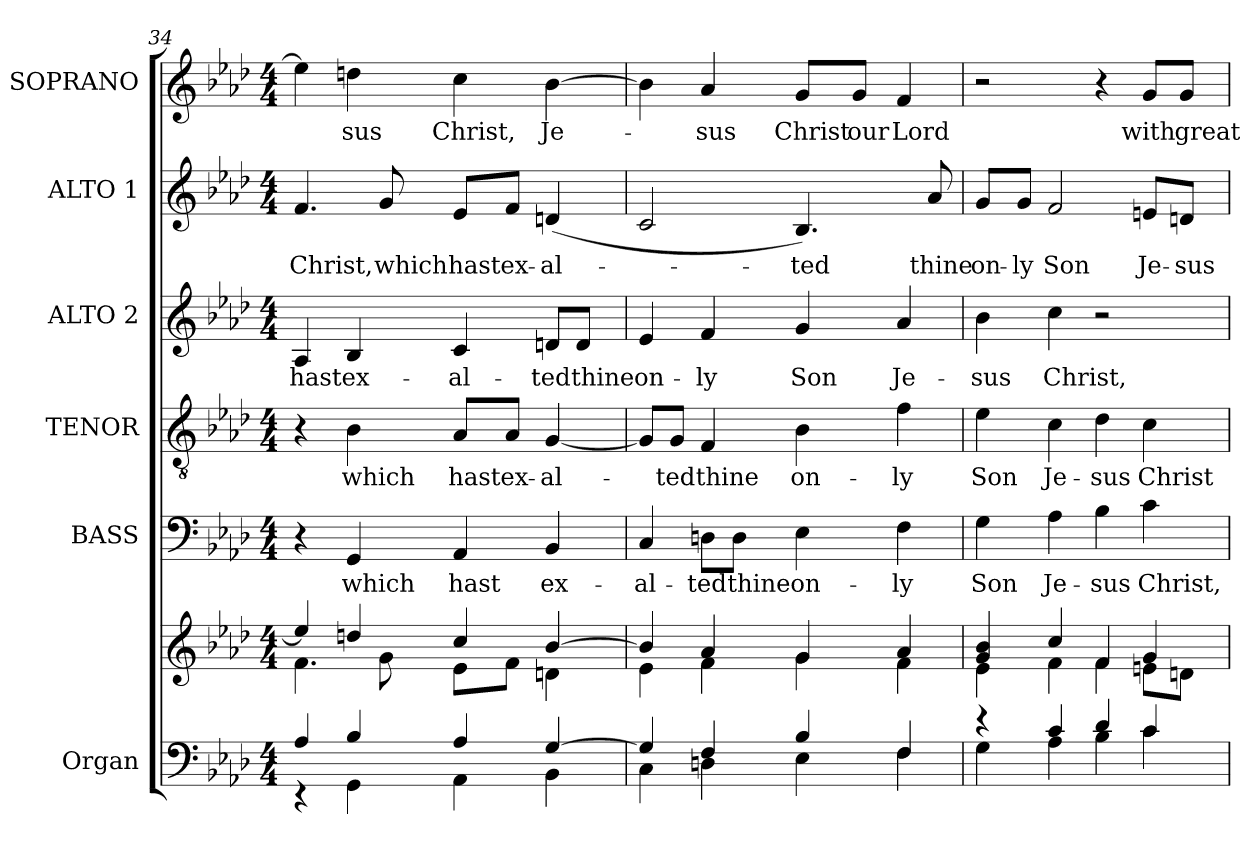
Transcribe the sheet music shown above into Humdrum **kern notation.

**kern	**kern	**kern	**text	**kern	**text	**kern	**text	**kern	**text	**kern	**text
*part6	*part6	*part5	*part5	*part4	*part4	*part3	*part3	*part2	*part2	*part1	*part1
*staff7	*staff6	*staff5	*staff5	*staff4	*staff4	*staff3	*staff3	*staff2	*staff2	*staff1	*staff1
*I"Organ	*	*I"BASS	*	*I"TENOR	*	*I"ALTO 2	*	*I"ALTO 1	*	*I"SOPRANO	*
*I'Org.	*	*I'B.	*	*I'T.	*	*I'A2.	*	*I'A1.	*	*I'S.	*
*clefF4	*clefG2	*clefF4	*	*clefGv2	*	*clefG2	*	*clefG2	*	*clefG2	*
*	*	*	*	*ITrd7c12	*	*	*	*	*	*	*
*k[b-e-a-d-]	*k[b-e-a-d-]	*k[b-e-a-d-]	*	*k[b-e-a-d-]	*	*k[b-e-a-d-]	*	*k[b-e-a-d-]	*	*k[b-e-a-d-]	*
*f:	*f:	*f:	*	*f:	*	*f:	*	*f:	*	*f:	*
*M4/4	*M4/4	*M4/4	*	*M4/4	*	*M4/4	*	*M4/4	*	*M4/4	*
=34	=34	=34	=34	=34	=34	=34	=34	=34	=34	=34	=34
*^	*^	*	*	*	*	*	*	*	*	*	*
!	!	!	!	!	!	!	!	!	!LO:LY:b:color=#000000	!	!	!	!
!	!	!	!	!	!	!	!	!	!	!	!LO:LY:b:color=#000000	!	!
4A-i/	4r	4ee-i/]	4.fi\	4r	.	4r	.	4A-i/	hast	4.fi/	Christ,	4ee-i\]	.
!	!	!	!	!	!LO:LY:b:color=#000000	!	!	!	!	!	!	!	!
!	!	!	!	!	!	!	!LO:LY:b:color=#000000	!	!	!	!	!	!
!	!	!	!	!	!	!	!	!	!LO:LY:b:color=#000000	!	!	!	!
!	!	!	!	!	!	!	!	!	!	!	!	!	!LO:LY:b:color=#000000
4B-i/	4GGi\	4ddni/	.	4GGi/	which	4BB-i\	which	4B-i/	ex-	.	.	4ddni\	-sus
!	!	!	!	!	!	!	!	!	!	!	!LO:LY:b:color=#000000	!	!
.	.	.	8gi\	.	.	.	.	.	.	8gi/	which	.	.
!	!	!	!	!	!LO:LY:b:color=#000000	!	!	!	!	!	!	!	!
!	!	!	!	!	!	!	!LO:LY:b:color=#000000	!	!	!	!	!	!
!	!	!	!	!	!	!	!	!	!LO:LY:b:color=#000000	!	!	!	!
!	!	!	!	!	!	!	!	!	!	!	!LO:LY:b:color=#000000	!	!
!	!	!	!	!	!	!	!	!	!	!	!	!	!LO:LY:b:color=#000000
4A-i/	4AA-i\	4cci/	8e-i\L	4AA-i/	hast	8AA-i/L	hast	4ci/	-al-	8e-i/L	hast	4cci\	Christ,
!	!	!	!	!	!	!	!LO:LY:b:color=#000000	!	!	!	!	!	!
!	!	!	!	!	!	!	!	!	!	!	!LO:LY:b:color=#000000	!	!
.	.	.	8fi\J	.	.	8AA-i/J	ex-	.	.	8fi/J	ex-	.	.
!	!	!	!	!	!LO:LY:b:color=#000000	!	!	!	!	!	!	!	!
!	!	!	!	!	!	!	!LO:LY:b:color=#000000	!	!	!	!	!	!
!	!	!	!	!	!	!	!	!	!LO:LY:b:color=#000000	!	!	!	!
!	!	!	!	!	!	!	!	!	!	!	!LO:LY:b:color=#000000	!	!
!	!	!	!	!	!	!	!	!	!	!	!	!	!LO:LY:b:color=#000000
[4Gi/	4BB-i\	[4b-i/	4dni\	4BB-i/	ex-	[4GGi/	-al-	8dni/L	-ted	(4dni/	-al-	[4b-i\	Je-
!	!	!	!	!	!	!	!	!	!LO:LY:b:color=#000000	!	!	!	!
.	.	.	.	.	.	.	.	8di/J	thine	.	.	.	.
=35	=35	=35	=35	=35	=35	=35	=35	=35	=35	=35	=35	=35	=35
!	!	!	!	!	!LO:LY:b:color=#000000	!	!	!	!	!	!	!	!
!	!	!	!	!	!	!	!	!	!LO:LY:b:color=#000000	!	!	!	!
4Gi/]	4Ci\	4b-i/]	4e-i\	4Ci/	-al-	8GGi/L]	.	4e-i/	on-	2ci/	.	4b-i\]	.
!	!	!	!	!	!	!	!LO:LY:b:color=#000000	!	!	!	!	!	!
.	.	.	.	.	.	8GGi/J	-ted	.	.	.	.	.	.
!	!	!	!	!	!LO:LY:b:color=#000000	!	!	!	!	!	!	!	!
!	!	!	!	!	!	!	!LO:LY:b:color=#000000	!	!	!	!	!	!
!	!	!	!	!	!	!	!	!	!LO:LY:b:color=#000000	!	!	!	!
!	!	!	!	!	!	!	!	!	!	!	!	!	!LO:LY:b:color=#000000
4Fi/	4Dni\	4a-i/	4fi\	8Dni\L	-ted	4FFi/	thine	4fi/	-ly	.	.	4a-i/	-sus
!	!	!	!	!	!LO:LY:b:color=#000000	!	!	!	!	!	!	!	!
.	.	.	.	8Di\J	thine	.	.	.	.	.	.	.	.
!	!	!	!	!	!LO:LY:b:color=#000000	!	!	!	!	!	!	!	!
!	!	!	!	!	!	!	!LO:LY:b:color=#000000	!	!	!	!	!	!
!	!	!	!	!	!	!	!	!	!LO:LY:b:color=#000000	!	!	!	!
!	!	!	!	!	!	!	!	!	!	!	!LO:LY:b:color=#000000	!	!
!	!	!	!	!	!	!	!	!	!	!	!	!	!LO:LY:b:color=#000000
4B-i/	4E-i\	4gi/	4gi\	4E-i\	on-	4BB-i\	on-	4gi/	Son	4.B-i/)	-ted	8gi/L	Christ
!	!	!	!	!	!	!	!	!	!	!	!	!	!LO:LY:b:color=#000000
.	.	.	.	.	.	.	.	.	.	.	.	8gi/J	our
!	!	!	!	!	!LO:LY:b:color=#000000	!	!	!	!	!	!	!	!
!	!	!	!	!	!	!	!LO:LY:b:color=#000000	!	!	!	!	!	!
!	!	!	!	!	!	!	!	!	!LO:LY:b:color=#000000	!	!	!	!
!	!	!	!	!	!	!	!	!	!	!	!	!	!LO:LY:b:color=#000000
4Fi/	4Fi\	4a-i/	4fi\	4Fi\	-ly	4Fi\	-ly	4a-i/	Je-	.	.	4fi/	Lord
!	!	!	!	!	!	!	!	!	!	!	!LO:LY:b:color=#000000	!	!
.	.	.	.	.	.	.	.	.	.	8a-i/	thine	.	.
!!LO:LB:g=z
=36	=36	=36	=36	=36	=36	=36	=36	=36	=36	=36	=36	=36	=36
!	!	!	!	!	!LO:LY:b:color=#000000	!	!	!	!	!	!	!	!
!	!	!	!	!	!	!	!LO:LY:b:color=#000000	!	!	!	!	!	!
!	!	!	!	!	!	!	!	!	!LO:LY:b:color=#000000	!	!	!	!
!	!	!	!	!	!	!	!	!	!	!	!LO:LY:b:color=#000000	!	!
4r	4Gi\	4gi/ 4b-i	4e-i\	4Gi\	Son	4E-i\	Son	4b-i\	-sus	8gi/L	on-	2r	.
!	!	!	!	!	!	!	!	!	!	!	!LO:LY:b:color=#000000	!	!
.	.	.	.	.	.	.	.	.	.	8gi/J	-ly	.	.
!	!	!	!	!	!LO:LY:b:color=#000000	!	!	!	!	!	!	!	!
!	!	!	!	!	!	!	!LO:LY:b:color=#000000	!	!	!	!	!	!
!	!	!	!	!	!	!	!	!	!LO:LY:b:color=#000000	!	!	!	!
!	!	!	!	!	!	!	!	!	!	!	!LO:LY:b:color=#000000	!	!
4ci/	4A-i\	4cci/	4fi\	4A-i\	Je-	4Ci\	Je-	4cci\	Christ,	2fi/	Son	.	.
!	!	!	!	!	!LO:LY:b:color=#000000	!	!	!	!	!	!	!	!
!	!	!	!	!	!	!	!LO:LY:b:color=#000000	!	!	!	!	!	!
4d-i/	4B-i\	4fi/	4fi\	4B-i\	-sus	4D-i\	-sus	2r	.	.	.	4r	.
!	!	!	!	!	!LO:LY:b:color=#000000	!	!	!	!	!	!	!	!
!	!	!	!	!	!	!	!LO:LY:b:color=#000000	!	!	!	!	!	!
!	!	!	!	!	!	!	!	!	!	!	!LO:LY:b:color=#000000	!	!
!	!	!	!	!	!	!	!	!	!	!	!	!	!LO:LY:b:color=#000000
4ci/	4ci\	4gi/	8eni\L	4ci\	Christ,	4Ci\	Christ	.	.	8eni/L	Je-	8gi/L	with
!	!	!	!	!	!	!	!	!	!	!	!LO:LY:b:color=#000000	!	!
!	!	!	!	!	!	!	!	!	!	!	!	!	!LO:LY:b:color=#000000
.	.	.	8dni\J	.	.	.	.	.	.	8dni/J	-sus	8gi/J	great
*v	*v	*	*	*	*	*	*	*	*	*	*	*	*
*	*v	*v	*	*	*	*	*	*	*	*	*	*
=	=	=	=	=	=	=	=	=	=	=	=
*-	*-	*-	*-	*-	*-	*-	*-	*-	*-	*-	*-
